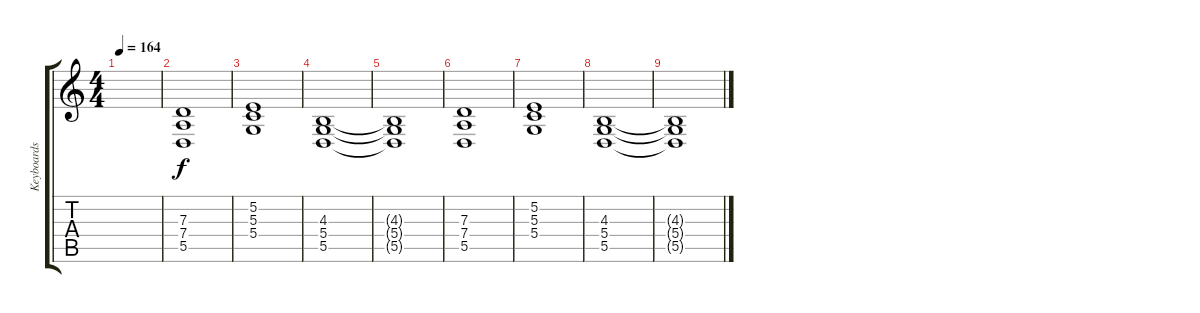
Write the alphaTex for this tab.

\track ("Keyboards (flangered piano)" "Keyboards ") {instrument honkytonkpiano}
\staff {score tabs}
\tuning (E4 B3 G3 D3 A2 E2) {hide}
\ts (4 4)
\tempo 164
\clef g2
\ks c
|
(7.3 7.4 5.5).1 |
(5.2 5.3 5.4).1 |
(4.3 5.4 5.5).1 |
(4.3{t} 5.4{t} 5.5{t}).1 |
(7.3 7.4 5.5).1 |
(5.2 5.3 5.4).1 |
(4.3 5.4 5.5).1 |
(4.3{t} 5.4{t} 5.5{t}).1
